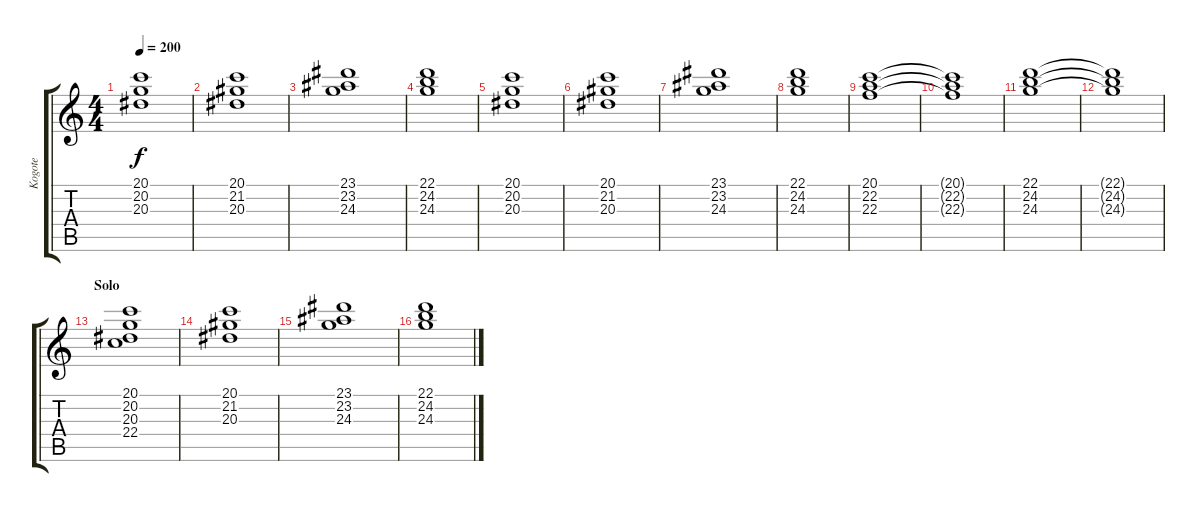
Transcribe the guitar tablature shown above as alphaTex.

\track ("Kogote" "Kogote") {instrument drawbarorgan}
\staff {score tabs}
\tuning (E4 B3 G3 D3 A2 E2) {hide}
\ts (4 4)
\tempo 200
\clef g2
\ks c
(20.1 20.2 20.3).1{dy f} |
(20.1 21.2 20.3).1 |
(23.1 23.2 24.3).1 |
(22.1 24.2 24.3).1 |
(20.1 20.2 20.3).1 |
(20.1 21.2 20.3).1 |
(23.1 23.2 24.3).1 |
(22.1 24.2 24.3).1 |
(20.1 22.2 22.3).1 |
(20.1{t} 22.2{t} 22.3{t}).1 |
(22.1 24.2 24.3).1 |
(22.1{t} 24.2{t} 24.3{t}).1 |
\section ("" "Solo")
(20.1 20.2 20.3 22.4).1 |
(20.1 21.2 20.3).1 |
(23.1 23.2 24.3).1 |
(22.1 24.2 24.3).1
